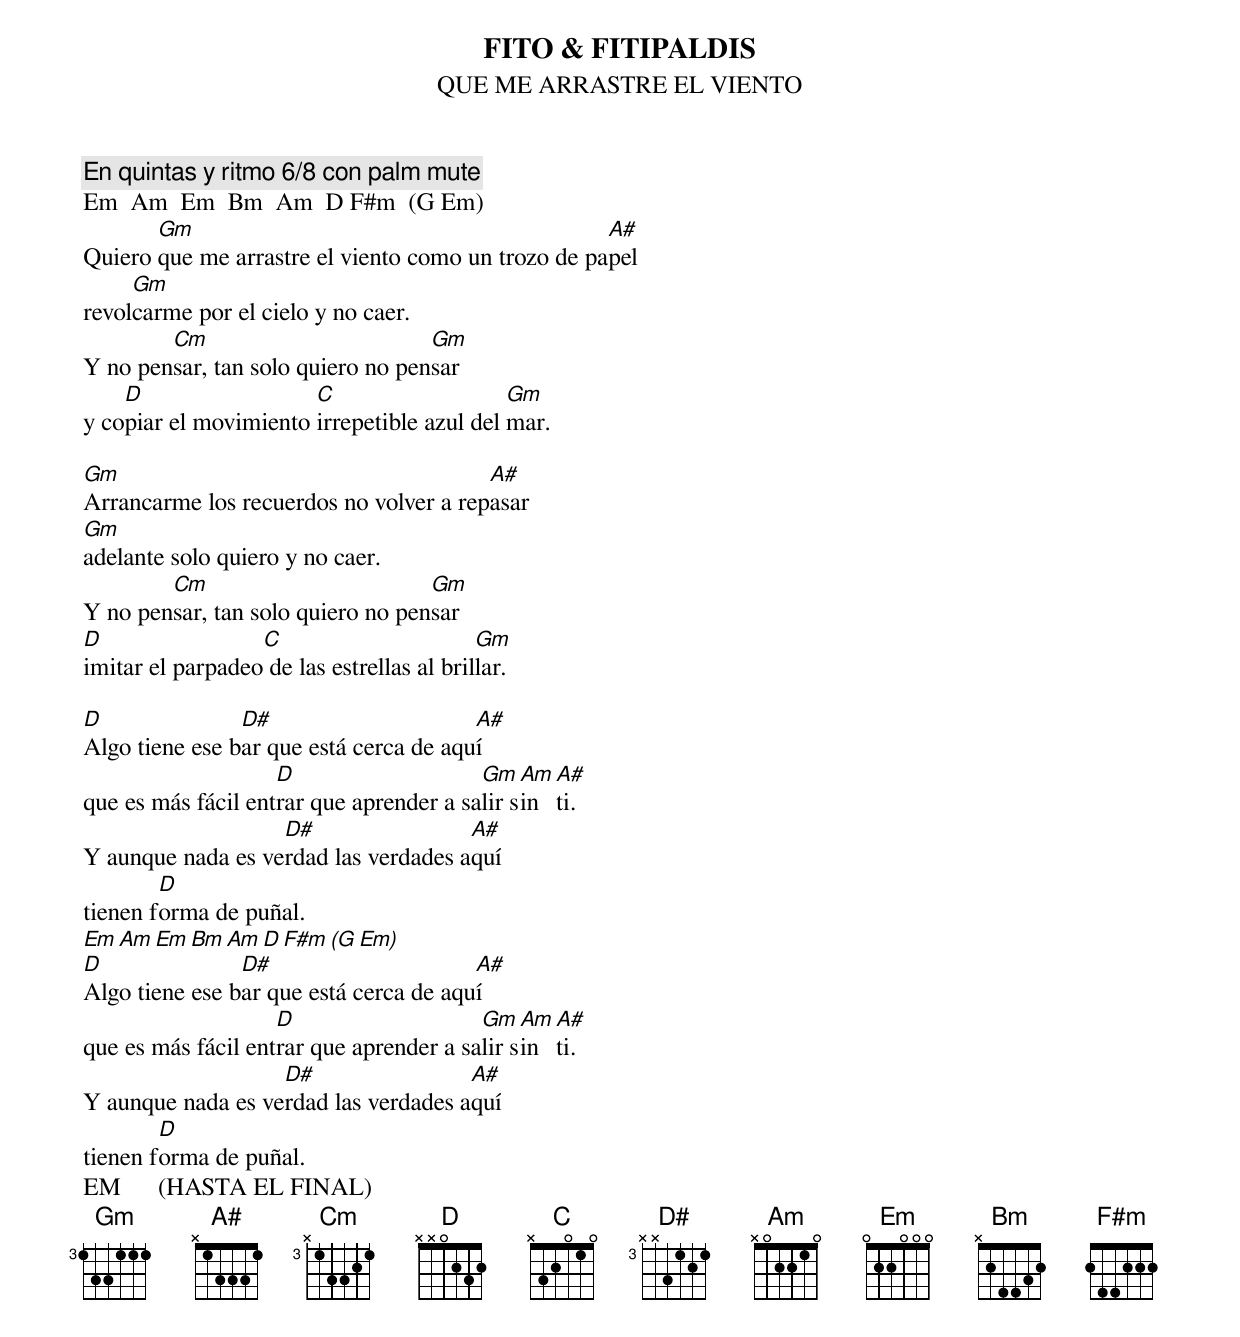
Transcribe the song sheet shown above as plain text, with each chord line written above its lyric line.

FITO & FITIPALDIS
QUE ME ARRASTRE EL VIENTO
En quintas y ritmo 6/8 con palm mute
Em  Am  Em  Bm  Am  D F#m  (G Em)
       Gm  					    A#
Quiero que me arrastre el viento como un trozo de papel
     Gm
revolcarme por el cielo y no caer.
        Cm     	                   Gm
Y no pensar, tan solo quiero no pensar
    D                  C                    Gm
y copiar el movimiento irrepetible azul del mar.

Gm				        A#
Arrancarme los recuerdos no volver a repasar
Gm
adelante solo quiero y no caer.
        Cm                         Gm
Y no pensar, tan solo quiero no pensar
D                 C                        Gm
imitar el parpadeo de las estrellas al brillar.

D		D#			A#
Algo tiene ese bar que está cerca de aquí
                    D                    Gm   Am A#
que es más fácil entrar que aprender a salir sin ti.
                   D#                 A#
Y aunque nada es verdad las verdades aquí
        D
tienen forma de puñal.
Em  Am  Em  Bm  Am  D F#m  (G Em)
D		D#			A#
Algo tiene ese bar que está cerca de aquí
                    D                    Gm   Am A#
que es más fácil entrar que aprender a salir sin ti.
                   D#                 A#
Y aunque nada es verdad las verdades aquí
        D
tienen forma de puñal.
EM      (HASTA EL FINAL)
